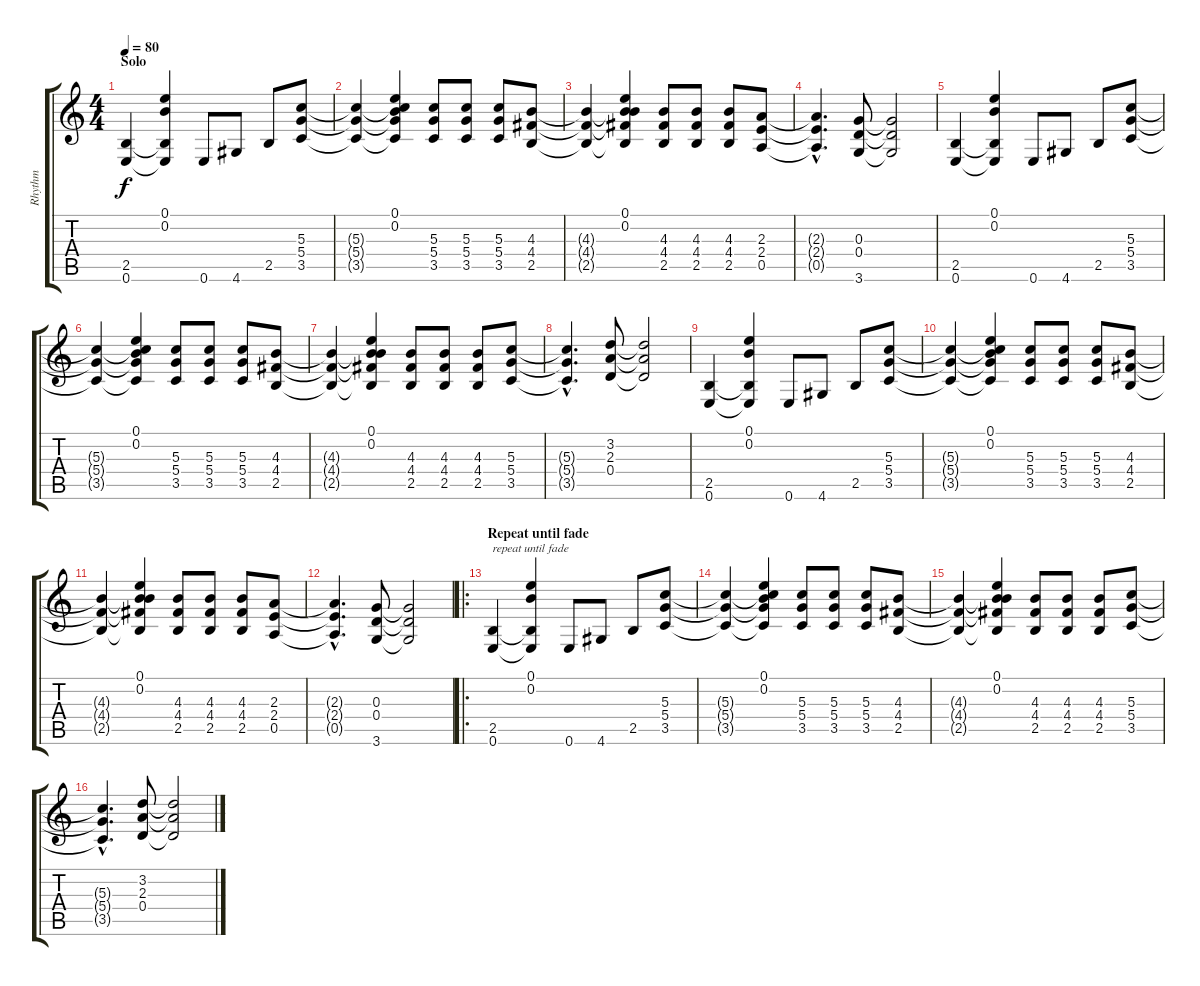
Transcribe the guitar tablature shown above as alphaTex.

\track ("Rhythm" "Rhythm") {instrument distortionguitar}
\staff {score tabs}
\tuning (E4 B3 G3 D3 A2 E2) {hide}
\ts (4 4)
\section ("" "Solo")
\tempo 80
\clef g2
\ks c
(2.5 0.6).4{dy f} (0.1 0.2 2.5{t} 0.6{t}).4 0.6.8 4.6.8 2.5.8 (5.3 5.4 3.5).8 |
(5.3{t} 5.4{t} 3.5{t}).4 (0.1 0.2 5.3{t} 5.4{t} 3.5{t}).4 (5.3 5.4 3.5).8 (5.3 5.4 3.5).8 (5.3 5.4 3.5).8 (4.3 4.4 2.5).8 |
(4.3{t} 4.4{t} 2.5{t}).4 (0.1 0.2 4.3{t} 4.4{t} 2.5{t}).4 (4.3 4.4 2.5).8 (4.3 4.4 2.5).8 (4.3 4.4 2.5).8 (2.3 2.4 0.5).8 |
(2.3{hac t} 2.4{hac t} 0.5{hac t}).4{d} (0.3 0.4 3.6).8 (0.3{t} 0.4{t} 3.6{t}).2 |
(2.5 0.6).4 (0.1 0.2 2.5{t} 0.6{t}).4 0.6.8 4.6.8 2.5.8 (5.3 5.4 3.5).8 |
(5.3{t} 5.4{t} 3.5{t}).4 (0.1 0.2 5.3{t} 5.4{t} 3.5{t}).4 (5.3 5.4 3.5).8 (5.3 5.4 3.5).8 (5.3 5.4 3.5).8 (4.3 4.4 2.5).8 |
(4.3{t} 4.4{t} 2.5{t}).4 (0.1 0.2 4.3{t} 4.4{t} 2.5{t}).4 (4.3 4.4 2.5).8 (4.3 4.4 2.5).8 (4.3 4.4 2.5).8 (5.3 5.4 3.5).8 |
(5.3{hac t} 5.4{hac t} 3.5{hac t}).4{d} (3.2 2.3 0.4).8 (3.2{t} 2.3{t} 0.4{t}).2 |
(2.5 0.6).4 (0.1 0.2 2.5{t} 0.6{t}).4 0.6.8 4.6.8 2.5.8 (5.3 5.4 3.5).8 |
(5.3{t} 5.4{t} 3.5{t}).4 (0.1 0.2 5.3{t} 5.4{t} 3.5{t}).4 (5.3 5.4 3.5).8 (5.3 5.4 3.5).8 (5.3 5.4 3.5).8 (4.3 4.4 2.5).8 |
(4.3{t} 4.4{t} 2.5{t}).4 (0.1 0.2 4.3{t} 4.4{t} 2.5{t}).4 (4.3 4.4 2.5).8 (4.3 4.4 2.5).8 (4.3 4.4 2.5).8 (2.3 2.4 0.5).8 |
(2.3{hac t} 2.4{hac t} 0.5{hac t}).4{d} (0.3 0.4 3.6).8 (0.3{t} 0.4{t} 3.6{t}).2 |
\ro
\section ("" "Repeat until fade")
(2.5 0.6).4{txt "repeat until fade" volume 0} (0.1 0.2 2.5{t} 0.6{t}).4 0.6.8 4.6.8 2.5.8 (5.3 5.4 3.5).8 |
(5.3{t} 5.4{t} 3.5{t}).4 (0.1 0.2 5.3{t} 5.4{t} 3.5{t}).4 (5.3 5.4 3.5).8 (5.3 5.4 3.5).8 (5.3 5.4 3.5).8 (4.3 4.4 2.5).8 |
(4.3{t} 4.4{t} 2.5{t}).4 (0.1 0.2 4.3{t} 4.4{t} 2.5{t}).4 (4.3 4.4 2.5).8 (4.3 4.4 2.5).8 (4.3 4.4 2.5).8 (5.3 5.4 3.5).8 |
(5.3{hac t} 5.4{hac t} 3.5{hac t}).4{d} (3.2 2.3 0.4).8 (3.2{t} 2.3{t} 0.4{t}).2
